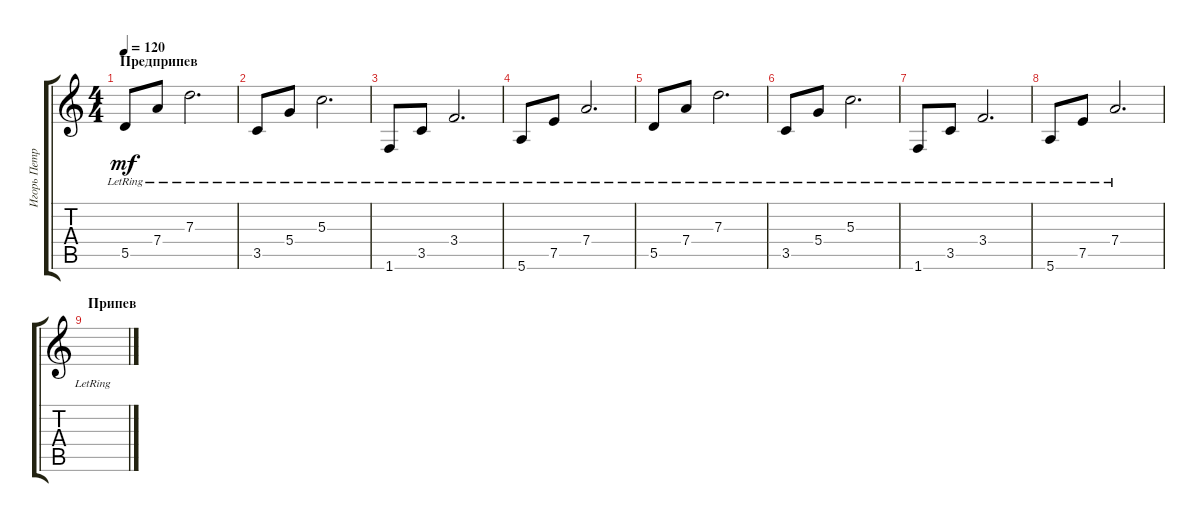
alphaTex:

\track ("Игорь Петров (Clean)" "Игорь Петр") {instrument electricguitarclean}
\staff {score tabs}
\tuning (E4 B3 G3 D3 A2 E2) {hide}
\ts (4 4)
\section ("" "Предприпев")
\tempo 120
\clef g2
\ks c
5.5{lr}.8{dy mf} 7.4{lr}.8 7.3{lr}.2{d} |
3.5{lr}.8 5.4{lr}.8 5.3{lr}.2{d} |
1.6{lr}.8 3.5{lr}.8 3.4{lr}.2{d} |
5.6{lr}.8 7.5{lr}.8 7.4{lr}.2{d} |
5.5{lr}.8 7.4{lr}.8 7.3{lr}.2{d} |
3.5{lr}.8 5.4{lr}.8 5.3{lr}.2{d} |
1.6{lr}.8 3.5{lr}.8 3.4{lr}.2{d} |
5.6{lr}.8 7.5{lr}.8 7.4{lr}.2{d} |
\section ("" "Припев")
